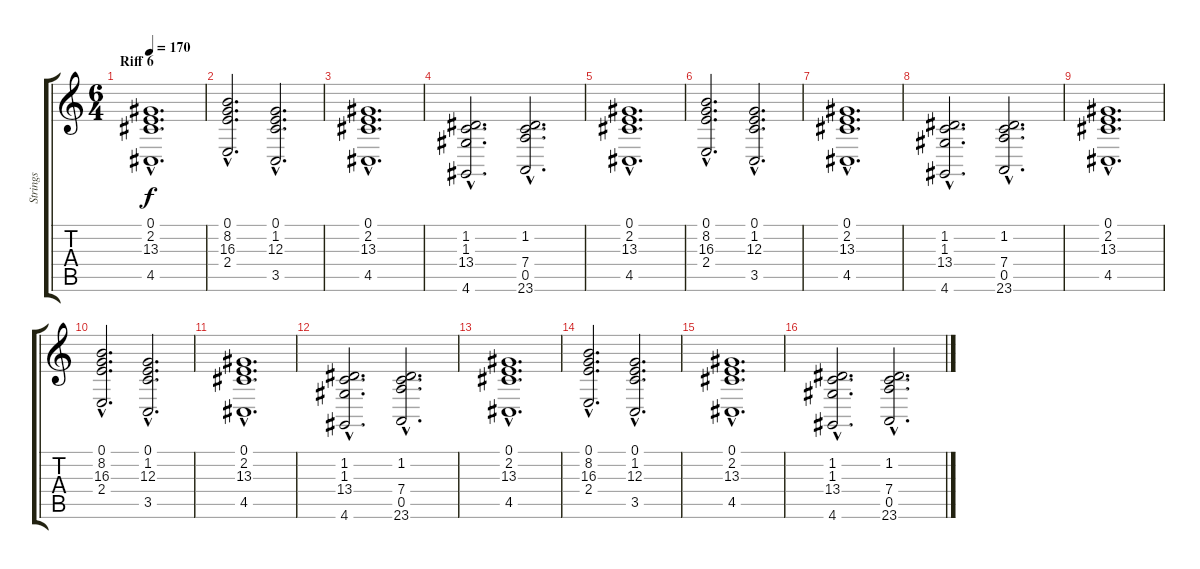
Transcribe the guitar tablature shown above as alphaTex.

\track ("Strings" "Strings") {instrument stringensemble1}
\staff {score tabs}
\tuning (E4 B3 G3 D3 A2 E2) {hide}
\ts (6 4)
\section ("" "Riff 6")
\tempo 170
\clef g2
\ks c
(0.1{hac} 2.2{hac} 13.3{hac} 4.5{hac}).1{d dy f} |
(0.1{hac} 8.2{hac} 16.3{hac} 2.4{hac}).2{d} (0.1{hac} 1.2{hac} 12.3{hac} 3.5{hac}).2{d} |
(0.1{hac} 2.2{hac} 13.3{hac} 4.5{hac}).1{d} |
(1.2{hac} 1.3{hac} 13.4{hac} 4.6{hac}).2{d} (1.2{hac} 7.4{hac} 0.5{hac} 23.6{hac}).2{d} |
(0.1{hac} 2.2{hac} 13.3{hac} 4.5{hac}).1{d} |
(0.1{hac} 8.2{hac} 16.3{hac} 2.4{hac}).2{d} (0.1{hac} 1.2{hac} 12.3{hac} 3.5{hac}).2{d} |
(0.1{hac} 2.2{hac} 13.3{hac} 4.5{hac}).1{d} |
(1.2{hac} 1.3{hac} 13.4{hac} 4.6{hac}).2{d} (1.2{hac} 7.4{hac} 0.5{hac} 23.6{hac}).2{d} |
(0.1{hac} 2.2{hac} 13.3{hac} 4.5{hac}).1{d} |
(0.1{hac} 8.2{hac} 16.3{hac} 2.4{hac}).2{d} (0.1{hac} 1.2{hac} 12.3{hac} 3.5{hac}).2{d} |
(0.1{hac} 2.2{hac} 13.3{hac} 4.5{hac}).1{d} |
(1.2{hac} 1.3{hac} 13.4{hac} 4.6{hac}).2{d} (1.2{hac} 7.4{hac} 0.5{hac} 23.6{hac}).2{d} |
(0.1{hac} 2.2{hac} 13.3{hac} 4.5{hac}).1{d} |
(0.1{hac} 8.2{hac} 16.3{hac} 2.4{hac}).2{d} (0.1{hac} 1.2{hac} 12.3{hac} 3.5{hac}).2{d} |
(0.1{hac} 2.2{hac} 13.3{hac} 4.5{hac}).1{d} |
(1.2{hac} 1.3{hac} 13.4{hac} 4.6{hac}).2{d} (1.2{hac} 7.4{hac} 0.5{hac} 23.6{hac}).2{d}
